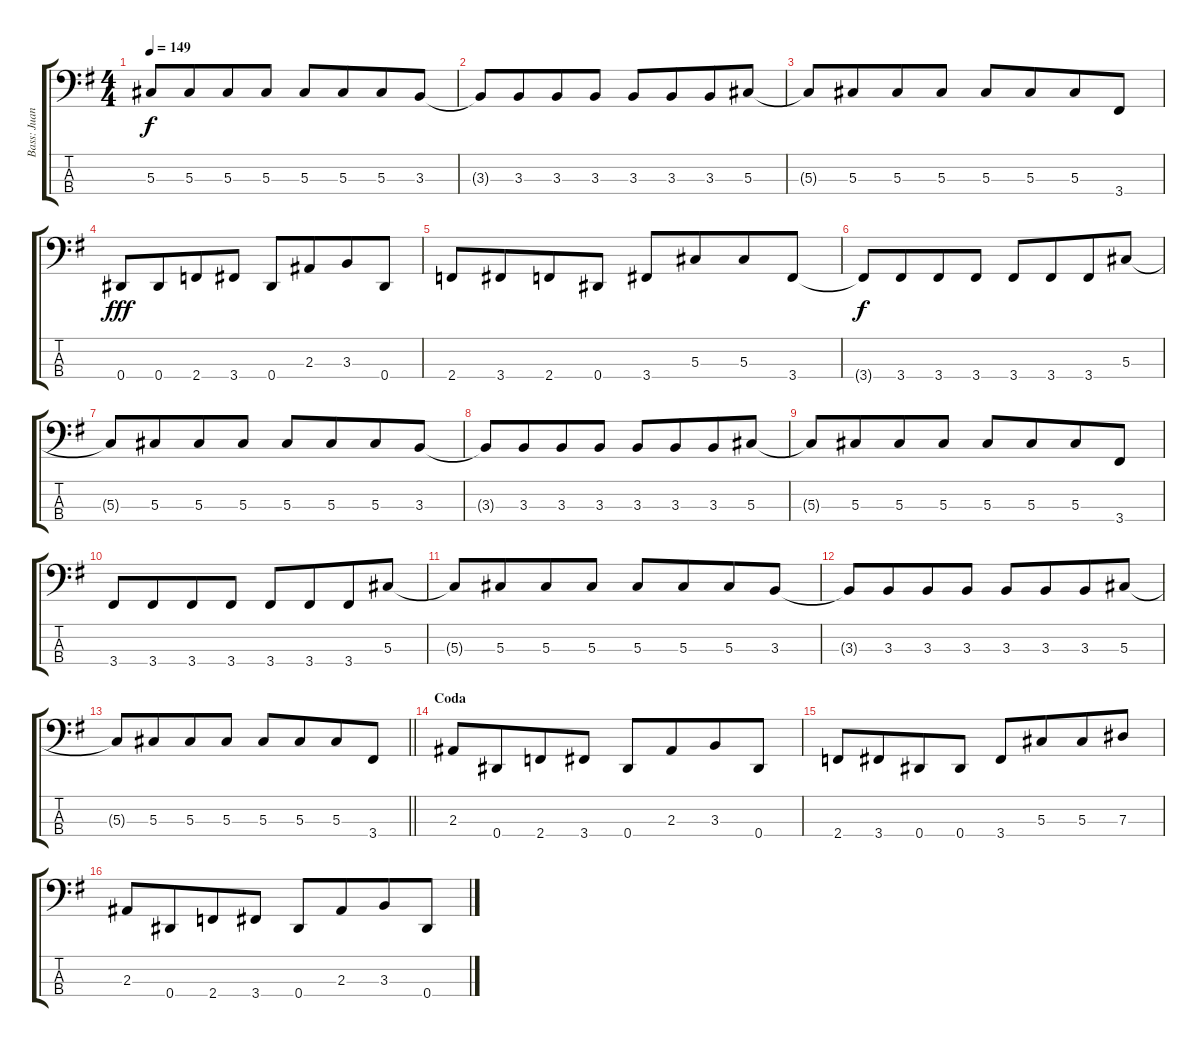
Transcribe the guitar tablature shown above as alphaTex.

\track ("Bass: Juan" "Bass: Juan") {instrument electricbassfinger}
\staff {score tabs}
\tuning (Gb2 Db2 Ab1 Eb1) {hide}
\ts (4 4)
\tempo 149
\clef f4
\ks g
5.3{t}.8{dy f} 5.3.8{beam merge} 5.3.8 5.3.8 5.3.8 5.3.8{beam merge} 5.3.8 3.3.8 |
3.3{t}.8 3.3.8{beam merge} 3.3.8 3.3.8 3.3.8 3.3.8{beam merge} 3.3.8 5.3.8 |
5.3{t}.8 5.3.8{beam merge} 5.3.8 5.3.8 5.3.8 5.3.8{beam merge} 5.3.8 3.4.8 |
0.4.8{dy fff} 0.4.8{beam merge} 2.4.8 3.4.8 0.4.8 2.3.8{beam merge} 3.3.8 0.4.8 |
2.4.8 3.4.8{beam merge} 2.4.8 0.4.8 3.4.8 5.3.8{beam merge} 5.3.8 3.4.8 |
3.4{t}.8{dy f} 3.4.8{beam merge} 3.4.8 3.4.8 3.4.8 3.4.8{beam merge} 3.4.8 5.3.8 |
5.3{t}.8 5.3.8{beam merge} 5.3.8 5.3.8 5.3.8 5.3.8{beam merge} 5.3.8 3.3.8 |
3.3{t}.8 3.3.8{beam merge} 3.3.8 3.3.8 3.3.8 3.3.8{beam merge} 3.3.8 5.3.8 |
5.3{t}.8 5.3.8{beam merge} 5.3.8 5.3.8 5.3.8 5.3.8{beam merge} 5.3.8 3.4.8 |
3.4.8 3.4.8{beam merge} 3.4.8 3.4.8 3.4.8 3.4.8{beam merge} 3.4.8 5.3.8 |
5.3{t}.8 5.3.8{beam merge} 5.3.8 5.3.8 5.3.8 5.3.8{beam merge} 5.3.8 3.3.8 |
3.3{t}.8 3.3.8{beam merge} 3.3.8 3.3.8 3.3.8 3.3.8{beam merge} 3.3.8 5.3.8 |
\barLineRight lightlight
5.3{t}.8 5.3.8{beam merge} 5.3.8 5.3.8 5.3.8 5.3.8{beam merge} 5.3.8 3.4.8 |
\section ("" "Coda")
2.3.8 0.4.8{beam merge} 2.4.8 3.4.8 0.4.8 2.3.8{beam merge} 3.3.8 0.4.8 |
2.4.8 3.4.8{beam merge} 0.4.8 0.4.8 3.4.8 5.3.8{beam merge} 5.3.8 7.3.8 |
2.3.8 0.4.8{beam merge} 2.4.8 3.4.8 0.4.8 2.3.8{beam merge} 3.3.8 0.4.8
